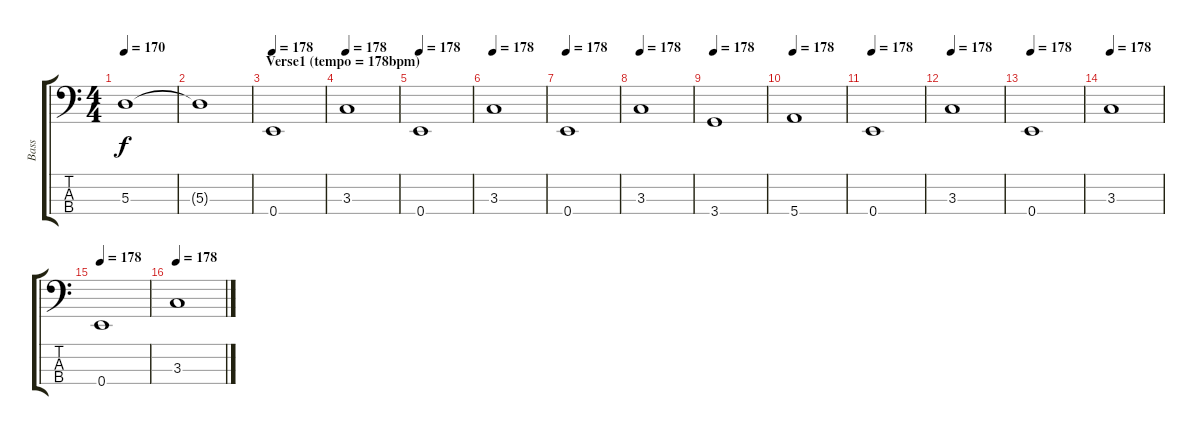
\track ("Bass" "Bass") {instrument electricbassfinger}
\staff {score tabs}
\tuning (G2 D2 A1 E1) {hide}
\ts (4 4)
\tempo 170
\clef f4
\ks c
5.3.1{dy f} |
5.3{t}.1 |
\section ("" "Verse1 (tempo = 178bpm)")
\tempo 178
0.4.1 |
\tempo 178
3.3.1 |
\tempo 178
0.4.1 |
\tempo 178
3.3.1 |
\tempo 178
0.4.1 |
\tempo 178
3.3.1 |
\tempo 178
3.4.1 |
\tempo 178
5.4.1 |
\tempo 178
0.4.1 |
\tempo 178
3.3.1 |
\tempo 178
0.4.1 |
\tempo 178
3.3.1 |
\tempo 178
0.4.1 |
\tempo 178
3.3.1
